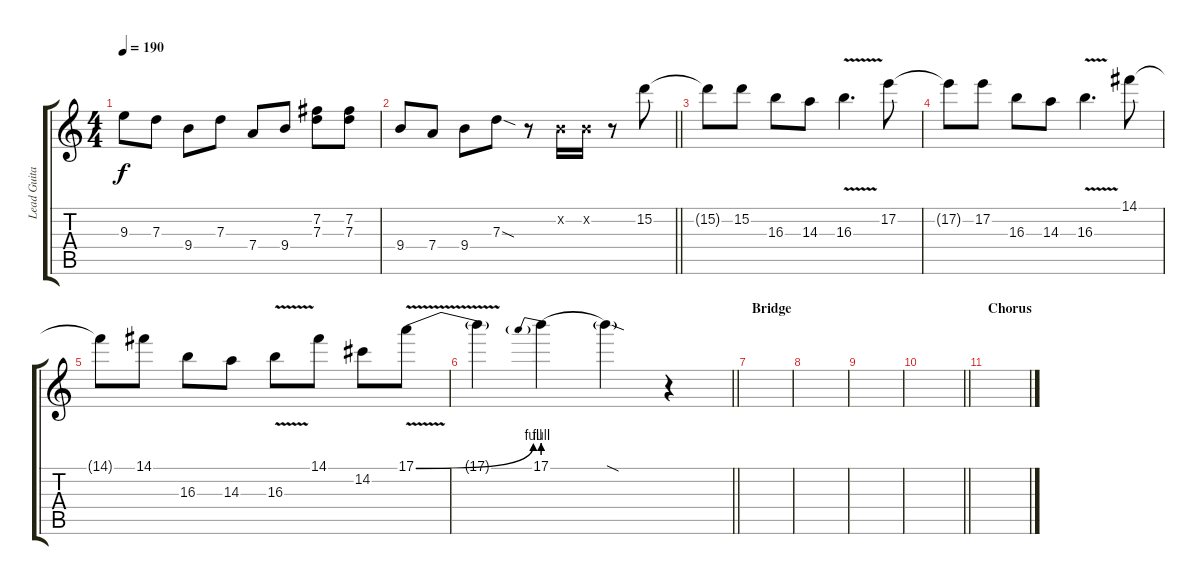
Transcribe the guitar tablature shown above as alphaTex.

\track ("Lead Guitar" "Lead Guita") {instrument distortionguitar}
\staff {score tabs}
\tuning (E4 B3 G3 D3 A2 E2) {hide}
\ts (4 4)
\tempo 190
\clef g2
\ks c
9.3.8{dy f} 7.3.8 9.4.8 7.3.8 7.4.8 9.4.8 (7.2 7.3).8 (7.2 7.3).8 |
\barLineRight lightlight
9.4.8 7.4.8 9.4.8 7.3{sod}.8 r.8 0.2{x}.16 0.2{x}.16 r.8 15.2.8 |
15.2{t}.8 15.2.8 16.3.8 14.3.8 16.3{v}.4{d} 17.2.8 |
17.2{t}.8 17.2.8 16.3.8 14.3.8 16.3{v}.4{d} 14.1.8 |
14.1{t}.8 14.1.8 16.3.8 14.3.8 16.3{v}.8 14.1.8 14.2.8 17.1{be (bend 0 0 60 4) v}.8 |
\barLineRight lightlight
17.1{t}.4 17.1{be (prebend 0 4 60 4)}.4 17.1{sod t}.4 r.4 |
\section ("" "Bridge")
|
|
|
\barLineRight lightlight
|
\section ("" "Chorus")
